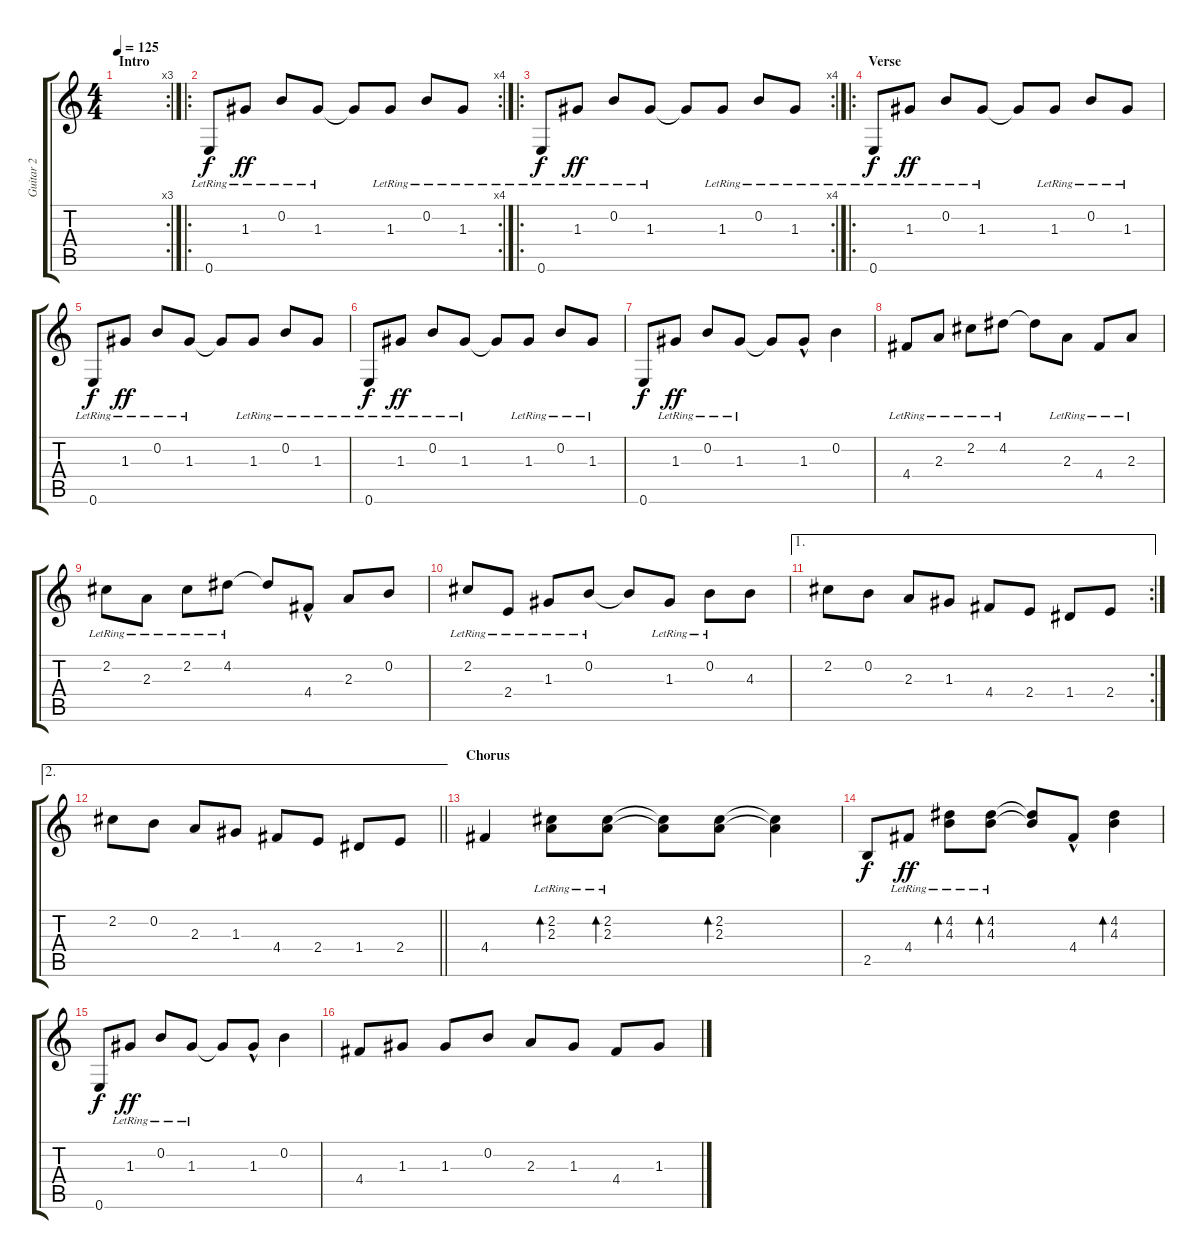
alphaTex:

\track ("Guitar 2" "Guitar 2") {instrument acousticguitarnylon}
\staff {score tabs}
\tuning (E4 B3 G3 D3 A2 E2) {hide}
\rc 3
\ts (4 4)
\section ("" "Intro")
\tempo 125
\clef g2
\ks c
|
\ro
\rc 4
0.6{lr}.8 1.3{lr}.8{dy ff} 0.2{lr}.8 1.3{lr}.8 1.3{t}.8 1.3{lr}.8 0.2{lr}.8 1.3{lr}.8 |
\ro
\rc 4
0.6{lr}.8{dy f} 1.3{lr}.8{dy ff} 0.2{lr}.8 1.3{lr}.8 1.3{t}.8 1.3{lr}.8 0.2{lr}.8 1.3{lr}.8 |
\ro
\section ("" "Verse")
0.6{lr}.8{dy f} 1.3{lr}.8{dy ff} 0.2{lr}.8 1.3{lr}.8 1.3{t}.8 1.3{lr}.8 0.2{lr}.8 1.3{lr}.8 |
0.6{lr}.8{dy f} 1.3{lr}.8{dy ff} 0.2{lr}.8 1.3{lr}.8 1.3{t}.8 1.3{lr}.8 0.2{lr}.8 1.3{lr}.8 |
0.6{lr}.8{dy f} 1.3{lr}.8{dy ff} 0.2{lr}.8 1.3{lr}.8 1.3{t}.8 1.3{lr}.8 0.2{lr}.8 1.3{lr}.8 |
0.6.8{dy f} 1.3{lr}.8{dy ff} 0.2{lr}.8 1.3{lr}.8 1.3{t}.8 1.3{hac}.8 0.2.4 |
4.4{lr}.8 2.3{lr}.8 2.2{lr}.8 4.2{lr}.8 4.2{t}.8 2.3{lr}.8 4.4{lr}.8 2.3{lr}.8 |
2.2{lr}.8 2.3{lr}.8 2.2{lr}.8 4.2{lr}.8 4.2{t}.8 4.4{hac}.8 2.3.8 0.2.8 |
2.2{lr}.8 2.4{lr}.8 1.3{lr}.8 0.2{lr}.8 0.2{t}.8 1.3{lr}.8 0.2{lr}.8 4.3.8 |
\ae 1
\rc 2
2.2.8 0.2.8 2.3.8 1.3.8 4.4.8 2.4.8 1.4.8 2.4.8 |
\ae 2
\barLineRight lightlight
2.2.8 0.2.8 2.3.8 1.3.8 4.4.8 2.4.8 1.4.8 2.4.8 |
\section ("" "Chorus")
4.4.4 (2.2{lr} 2.3{lr}).8{bd 60} (2.2{lr} 2.3{lr}).8{bd 60} (2.2{t} 2.3{t}).8 (2.2 2.3).8{bd 60} (2.2{t} 2.3{t}).4 |
2.5.8{dy f} 4.4{lr}.8{dy ff} (4.2{lr} 4.3{lr}).8{bd 60} (4.2{lr} 4.3{lr}).8{bd 60} (4.2{t} 4.3{t}).8 4.4{hac}.8 (4.2 4.3).4{bd 60} |
0.6.8{dy f} 1.3{lr}.8{dy ff} 0.2{lr}.8 1.3{lr}.8 1.3{t}.8 1.3{hac}.8 0.2.4 |
4.4.8 1.3.8 1.3.8 0.2.8 2.3.8 1.3.8 4.4.8 1.3.8
